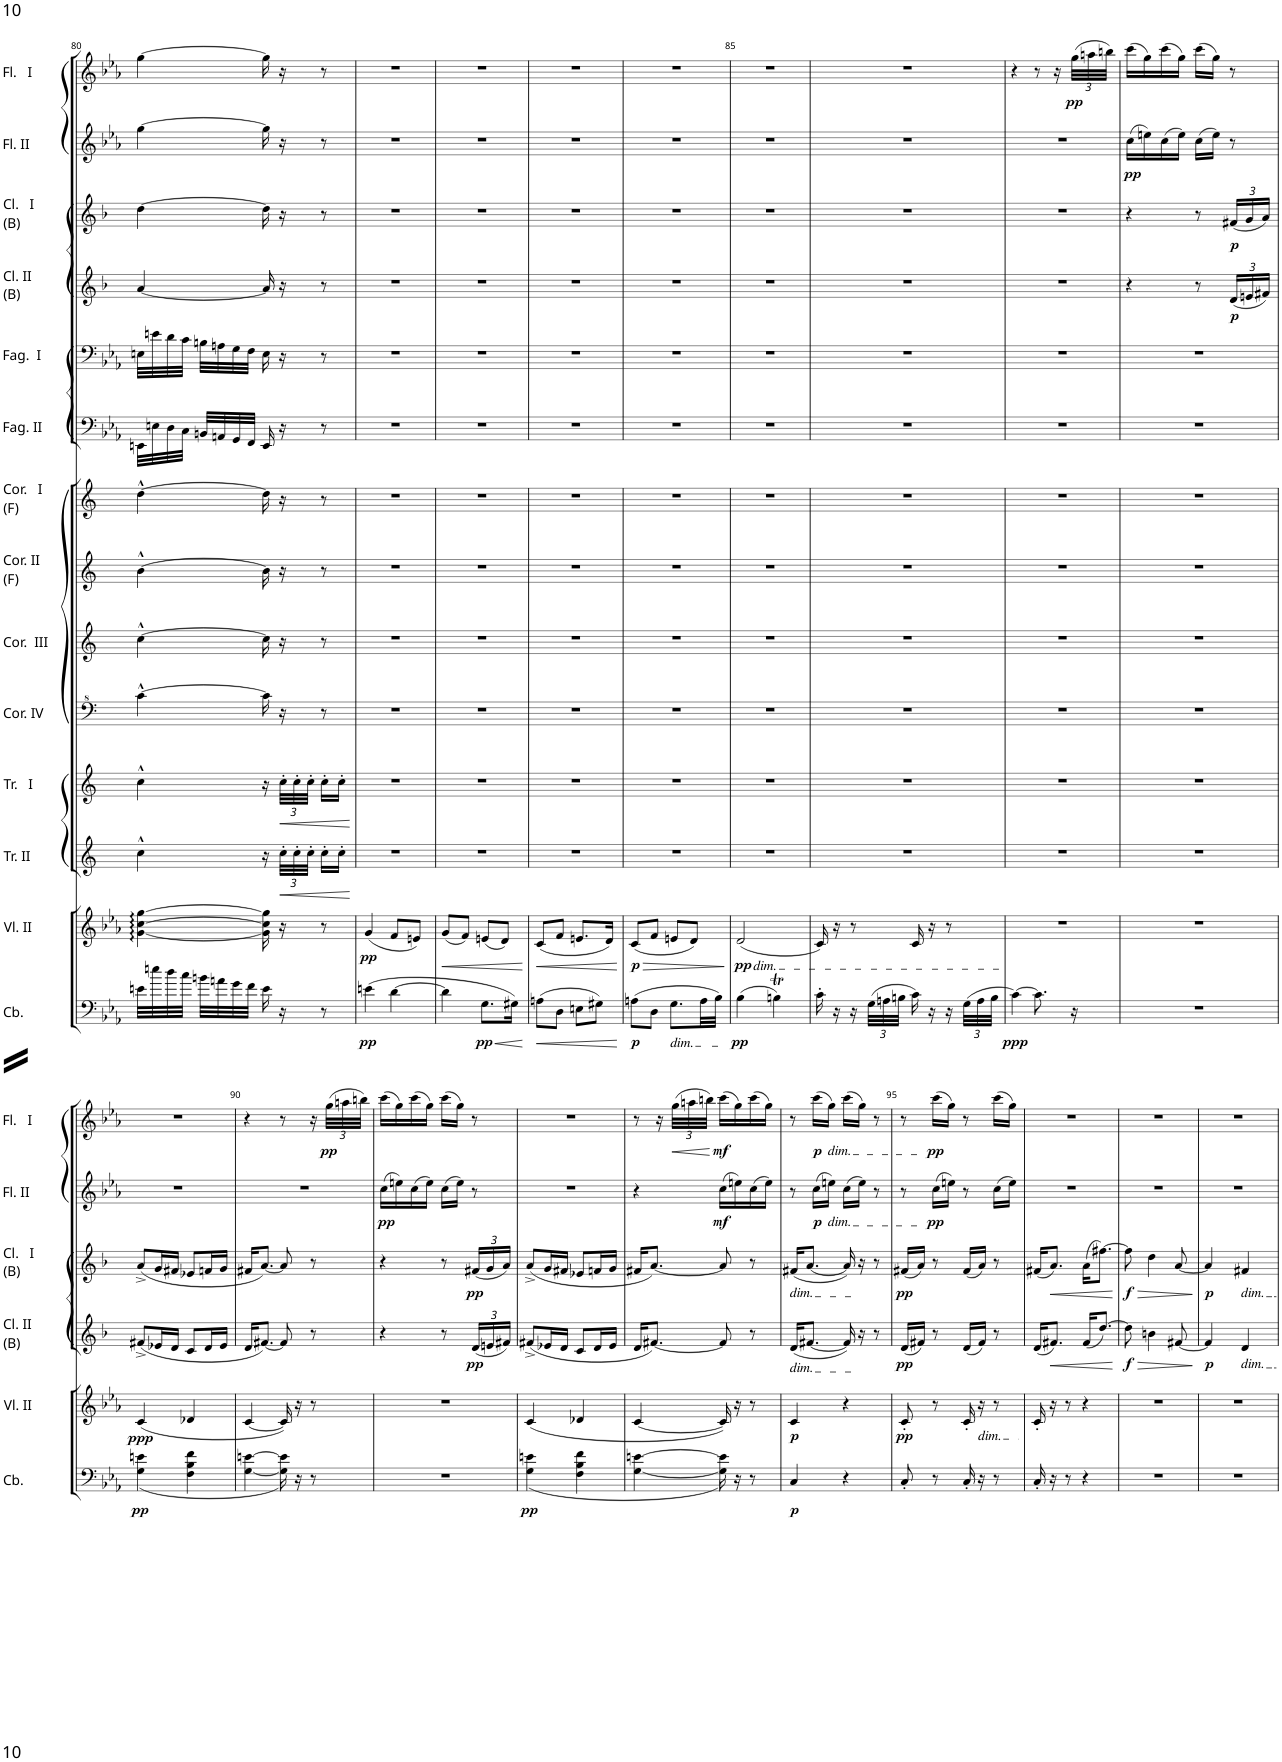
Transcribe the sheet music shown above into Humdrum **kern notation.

**kern	**dynam	**kern	**dynam	**kern	**dynam	**kern	**dynam	**kern	**kern	**kern	**kern	**kern	**kern	**kern	**dynam	**kern	**dynam	**kern	**dynam	**kern	**dynam
*part14	*part14	*part13	*part13	*part12	*part12	*part11	*part11	*part10	*part9	*part8	*part7	*part6	*part5	*part4	*part4	*part3	*part3	*part2	*part2	*part1	*part1
*staff14	*staff14	*staff13	*staff13	*staff12	*staff12	*staff11	*staff11	*staff10	*staff9	*staff8	*staff7	*staff6	*staff5	*staff4	*staff4	*staff3	*staff3	*staff2	*staff2	*staff1	*staff1
*I"Contrabassi	*	*I"Violini II	*	*I"Tromba II in Bb	*	*I"Tromba I in Bb	*	*I"Corno IV in C	*I"Corno III in C	*I"Corno II in F	*I"Corno I in F	*I"Fagotto II	*I"Fagotto I	*I"Clarinetto II in B	*	*I"Clarinetto I in B	*	*I"Flauto II	*	*I"Flauto I	*
*I'Cb.	*	*I'Vl. II	*	*I'Tr. II	*	*I'Tr.   I	*	*I'Cor. IV	*I'Cor.  III	*I'Cor. II (F)	*I'Cor.   I (F)	*I'Fag. II	*I'Fag.  I	*I'Cl. II (B)	*	*I'Cl.   I (B)	*	*I'Fl. II	*	*I'Fl.   I	*
!!LO:PB:g=z
*clefF4	*	*clefG2	*	*clefG2	*	*clefG2	*	*clefF^4	*clefG2	*clefG2	*clefG2	*clefF4	*clefF4	*clefG2	*	*clefG2	*	*clefG2	*	*clefG2	*
*Trd7c12	*	*	*	*	*	*Trd7c12	*	*Trd7c12	*Trd7c12	*Trd4c7	*Trd4c7	*	*	*Trd1c2	*	*Trd1c2	*	*	*	*	*
*k[b-e-a-]	*	*k[b-e-a-]	*	*k[]	*	*k[]	*	*k[]	*k[]	*k[]	*k[]	*k[b-e-a-]	*k[b-e-a-]	*k[b-]	*	*k[b-]	*	*k[b-e-a-]	*	*k[b-e-a-]	*
*M2/4	*	*M2/4	*	*M2/4	*	*M2/4	*	*M2/4	*M2/4	*M2/4	*M2/4	*M2/4	*M2/4	*M2/4	*	*M2/4	*	*M2/4	*	*M2/4	*
=80	=80	=80	=80	=80	=80	=80	=80	=80	=80	=80	=80	=80	=80	=80	=80	=80	=80	=80	=80	=80	=80
32en\LLL	.	[4g\ [4cc\ [4gg\	.	4cc^^\	.	4cc^^\	.	[4cc^^\	[4cc^^\	[4b^^\	[4dd^^\	32EEn\LLL	32En\LLL	[4a/	.	[4dd\	.	[4gg\	.	[4gg\	.
32een\	.	.	.	.	.	.	.	.	.	.	.	32En\	32en\	.	.	.	.	.	.	.	.
32dd\	.	.	.	.	.	.	.	.	.	.	.	32D\	32d\	.	.	.	.	.	.	.	.
32cc\JJJ	.	.	.	.	.	.	.	.	.	.	.	32C\JJJ	32c\JJJ	.	.	.	.	.	.	.	.
32bn\LLL	.	.	.	.	.	.	.	.	.	.	.	32BBn/LLL	32Bn\LLL	.	.	.	.	.	.	.	.
32an\	.	.	.	.	.	.	.	.	.	.	.	32AAn/	32An\	.	.	.	.	.	.	.	.
32g\	.	.	.	.	.	.	.	.	.	.	.	32GG/	32G\	.	.	.	.	.	.	.	.
32f\JJJ	.	.	.	.	.	.	.	.	.	.	.	32FF/JJJ	32F\JJJ	.	.	.	.	.	.	.	.
16e\	.	16g\] 16cc\] 16gg\]	.	16r	.	16r	.	16cc\]	16cc\]	16b\]	16dd\]	16EE/	16E\	16a/]	.	16dd\]	.	16gg\]	.	16gg\]	.
*	*	*	*	*Xbrackettup	*	*	*	*	*	*	*	*	*	*	*	*	*	*	*	*	*
!	!	!	!	!	!LO:HP:b	!	!	!	!	!	!	!	!	!	!	!	!	!	!	!	!
*	*	*	*	*	*	*Xbrackettup	*	*	*	*	*	*	*	*	*	*	*	*	*	*	*
!	!	!	!	!	!	!	!LO:HP:b	!	!	!	!	!	!	!	!	!	!	!	!	!	!
16r	.	16r	.	48cc'\LLL	<	48cc'\LLL	<	16r	16r	16r	16r	16r	16r	16r	.	16r	.	16r	.	16r	.
.	.	.	.	48cc'\	.	48cc'\	.	.	.	.	.	.	.	.	.	.	.	.	.	.	.
.	.	.	.	48cc'\JJJ	.	48cc'\JJJ	.	.	.	.	.	.	.	.	.	.	.	.	.	.	.
8r	.	8r	.	16cc'\LL	.	16cc'\LL	.	8r	8r	8r	8r	8r	8r	8r	.	8r	.	8r	.	8r	.
.	.	.	.	16cc'\JJ	.	16cc'\JJ	.	.	.	.	.	.	.	.	.	.	.	.	.	.	.
.	.	.	.	.	[	.	[	.	.	.	.	.	.	.	.	.	.	.	.	.	.
=81	=81	=81	=81	=81	=81	=81	=81	=81	=81	=81	=81	=81	=81	=81	=81	=81	=81	=81	=81	=81	=81
!	!LO:DY:b	!	!LO:DY:b	!	!	!	!	!	!	!	!	!	!	!	!	!	!	!	!	!	!
(4en\	pp	(4g/	pp	2r	.	2r	.	2r	2r	2r	2r	2r	2r	2r	.	2r	.	2r	.	2r	.
[4d\	.	8f/L	.	.	.	.	.	.	.	.	.	.	.	.	.	.	.	.	.	.	.
.	.	8en/J)	.	.	.	.	.	.	.	.	.	.	.	.	.	.	.	.	.	.	.
=82	=82	=82	=82	=82	=82	=82	=82	=82	=82	=82	=82	=82	=82	=82	=82	=82	=82	=82	=82	=82	=82
!	!	!	!LO:HP:b	!	!	!	!	!	!	!	!	!	!	!	!	!	!	!	!	!	!
4d\]	.	(8g/L	<	2r	.	2r	.	2r	2r	2r	2r	2r	2r	2r	.	2r	.	2r	.	2r	.
.	.	8f/J)	.	.	.	.	.	.	.	.	.	.	.	.	.	.	.	.	.	.	.
!	!LO:HP:b	!	!	!	!	!	!	!	!	!	!	!	!	!	!	!	!	!	!	!	!
!	!LO:DY:n=1:b	!	!	!	!	!	!	!	!	!	!	!	!	!	!	!	!	!	!	!	!
8.G\L	< pp	(8en/L	.	.	.	.	.	.	.	.	.	.	.	.	.	.	.	.	.	.	.
.	.	8d/J)	.	.	.	.	.	.	.	.	.	.	.	.	.	.	.	.	.	.	.
16G#X\Jk)	.	.	.	.	.	.	.	.	.	.	.	.	.	.	.	.	.	.	.	.	.
.	[	.	[	.	.	.	.	.	.	.	.	.	.	.	.	.	.	.	.	.	.
=83	=83	=83	=83	=83	=83	=83	=83	=83	=83	=83	=83	=83	=83	=83	=83	=83	=83	=83	=83	=83	=83
!	!LO:HP:b	!	!LO:HP:b	!	!	!	!	!	!	!	!	!	!	!	!	!	!	!	!	!	!
(8An\L	<	(8c/L	<	2r	.	2r	.	2r	2r	2r	2r	2r	2r	2r	.	2r	.	2r	.	2r	.
8D\J	.	8f/J	.	.	.	.	.	.	.	.	.	.	.	.	.	.	.	.	.	.	.
8En\L	.	8.en/L	.	.	.	.	.	.	.	.	.	.	.	.	.	.	.	.	.	.	.
8G#X\J)	.	.	.	.	.	.	.	.	.	.	.	.	.	.	.	.	.	.	.	.	.
.	.	16d/Jk)	.	.	.	.	.	.	.	.	.	.	.	.	.	.	.	.	.	.	.
.	[	.	[	.	.	.	.	.	.	.	.	.	.	.	.	.	.	.	.	.	.
=84	=84	=84	=84	=84	=84	=84	=84	=84	=84	=84	=84	=84	=84	=84	=84	=84	=84	=84	=84	=84	=84
!	!LO:DY:b	!	!LO:HP:b	!	!	!	!	!	!	!	!	!	!	!	!	!	!	!	!	!	!
!	!	!	!LO:DY:n=1:b	!	!	!	!	!	!	!	!	!	!	!	!	!	!	!	!	!	!
(>8An\L	p	(8c/L	> p	2r	.	2r	.	2r	2r	2r	2r	2r	2r	2r	.	2r	.	2r	.	2r	.
8D\J	.	8f/J	.	.	.	.	.	.	.	.	.	.	.	.	.	.	.	.	.	.	.
!LO:TX:b:i:t=dim.	!	!	!	!	!	!	!	!	!	!	!	!	!	!	!	!	!	!	!	!	!
8.G\L	.	8en/L	.	.	.	.	.	.	.	.	.	.	.	.	.	.	.	.	.	.	.
.	.	8d/J)	.	.	.	.	.	.	.	.	.	.	.	.	.	.	.	.	.	.	.
32A\LL	.	.	.	.	.	.	.	.	.	.	.	.	.	.	.	.	.	.	.	.	.
32B-\JJJ)	.	.	.	.	.	.	.	.	.	.	.	.	.	.	.	.	.	.	.	.	.
.	.	.	]	.	.	.	.	.	.	.	.	.	.	.	.	.	.	.	.	.	.
=85	=85	=85	=85	=85	=85	=85	=85	=85	=85	=85	=85	=85	=85	=85	=85	=85	=85	=85	=85	=85	=85
!	!	!LO:TX:b:i:t=dim.	!	!	!	!	!	!	!	!	!	!	!	!	!	!	!	!	!	!	!
!	!LO:DY:b	!	!LO:DY:b	!	!	!	!	!	!	!	!	!	!	!	!	!	!	!	!	!	!
(4B-\	pp	(2d/	pp	2r	.	2r	.	2r	2r	2r	2r	2r	2r	2r	.	2r	.	2r	.	2r	.
4Bnt\)	.	.	.	.	.	.	.	.	.	.	.	.	.	.	.	.	.	.	.	.	.
=86	=86	=86	=86	=86	=86	=86	=86	=86	=86	=86	=86	=86	=86	=86	=86	=86	=86	=86	=86	=86	=86
16c'\	.	16c/)	.	2r	.	2r	.	2r	2r	2r	2r	2r	2r	2r	.	2r	.	2r	.	2r	.
16r	.	16r	.	.	.	.	.	.	.	.	.	.	.	.	.	.	.	.	.	.	.
16r	.	8r	.	.	.	.	.	.	.	.	.	.	.	.	.	.	.	.	.	.	.
*Xbrackettup	*	*	*	*	*	*	*	*	*	*	*	*	*	*	*	*	*	*	*	*	*
(48G\LLL	.	.	.	.	.	.	.	.	.	.	.	.	.	.	.	.	.	.	.	.	.
48An\	.	.	.	.	.	.	.	.	.	.	.	.	.	.	.	.	.	.	.	.	.
48Bn\JJJ	.	.	.	.	.	.	.	.	.	.	.	.	.	.	.	.	.	.	.	.	.
16c\)	.	16c/	.	.	.	.	.	.	.	.	.	.	.	.	.	.	.	.	.	.	.
16r	.	16r	.	.	.	.	.	.	.	.	.	.	.	.	.	.	.	.	.	.	.
16r	.	8r	.	.	.	.	.	.	.	.	.	.	.	.	.	.	.	.	.	.	.
(48G\LLL	.	.	.	.	.	.	.	.	.	.	.	.	.	.	.	.	.	.	.	.	.
48A\	.	.	.	.	.	.	.	.	.	.	.	.	.	.	.	.	.	.	.	.	.
48B\JJJ	.	.	.	.	.	.	.	.	.	.	.	.	.	.	.	.	.	.	.	.	.
=87	=87	=87	=87	=87	=87	=87	=87	=87	=87	=87	=87	=87	=87	=87	=87	=87	=87	=87	=87	=87	=87
!	!LO:DY:b	!	!	!	!	!	!	!	!	!	!	!	!	!	!	!	!	!	!	!	!
[4c\)	ppp	2r	.	2r	.	2r	.	2r	2r	2r	2r	2r	2r	2r	.	2r	.	2r	.	4r	.
8.c\]	.	.	.	.	.	.	.	.	.	.	.	.	.	.	.	.	.	.	.	8r	.
.	.	.	.	.	.	.	.	.	.	.	.	.	.	.	.	.	.	.	.	16r	.
*	*	*	*	*	*	*	*	*	*	*	*	*	*	*	*	*	*	*	*	*Xbrackettup	*
!	!	!	!	!	!	!	!	!	!	!	!	!	!	!	!	!	!	!	!	!	!LO:DY:b
16r	.	.	.	.	.	.	.	.	.	.	.	.	.	.	.	.	.	.	.	(48gg\LLL	pp
.	.	.	.	.	.	.	.	.	.	.	.	.	.	.	.	.	.	.	.	48aan\	.
.	.	.	.	.	.	.	.	.	.	.	.	.	.	.	.	.	.	.	.	48bbn\JJJ)	.
=88	=88	=88	=88	=88	=88	=88	=88	=88	=88	=88	=88	=88	=88	=88	=88	=88	=88	=88	=88	=88	=88
!	!	!	!	!	!	!	!	!	!	!	!	!	!	!	!	!	!	!	!LO:DY:b	!	!
2r	.	2r	.	2r	.	2r	.	2r	2r	2r	2r	2r	2r	4r	.	4r	.	(16cc\LL	pp	(16ccc\LL	.
.	.	.	.	.	.	.	.	.	.	.	.	.	.	.	.	.	.	16een\)	.	16gg\)	.
.	.	.	.	.	.	.	.	.	.	.	.	.	.	.	.	.	.	(16cc\	.	(16ccc\	.
.	.	.	.	.	.	.	.	.	.	.	.	.	.	.	.	.	.	16ee\JJ)	.	16gg\JJ)	.
.	.	.	.	.	.	.	.	.	.	.	.	.	.	8r	.	8r	.	(16cc\LL	.	(16ccc\LL	.
.	.	.	.	.	.	.	.	.	.	.	.	.	.	.	.	.	.	16ee\JJ)	.	16gg\JJ)	.
*	*	*	*	*	*	*	*	*	*	*	*	*	*	*Xbrackettup	*	*Xbrackettup	*	*	*	*	*
!	!	!	!	!	!	!	!	!	!	!	!	!	!	!	!LO:DY:b	!	!LO:DY:b	!	!	!	!
.	.	.	.	.	.	.	.	.	.	.	.	.	.	(24d/LL	p	(24f#X/LL	p	8r	.	8r	.
.	.	.	.	.	.	.	.	.	.	.	.	.	.	24en/	.	24g/	.	.	.	.	.
.	.	.	.	.	.	.	.	.	.	.	.	.	.	24f#X/JJ)	.	24a/JJ)	.	.	.	.	.
!!LO:LB:g=z
=89	=89	=89	=89	=89	=89	=89	=89	=89	=89	=89	=89	=89	=89	=89	=89	=89	=89	=89	=89	=89	=89
!	!LO:DY:b	!	!LO:DY:b	!	!	!	!	!	!	!	!	!	!	!	!	!	!	!	!	!	!
(<4G\ 4en\	pp	(4c/	ppp	2r	.	2r	.	2r	2r	2r	2r	2r	2r	(8f#X^/L	.	(8a^/L	.	2r	.	2r	.
.	.	.	.	.	.	.	.	.	.	.	.	.	.	16e-X/L	.	16g/L	.	.	.	.	.
.	.	.	.	.	.	.	.	.	.	.	.	.	.	16d/JJ	.	16f#X/JJ	.	.	.	.	.
4F\ 4B-\ 4f\	.	4d-X/	.	.	.	.	.	.	.	.	.	.	.	8c/L	.	8e-X/L	.	.	.	.	.
.	.	.	.	.	.	.	.	.	.	.	.	.	.	16d/L	.	16fn/L	.	.	.	.	.
.	.	.	.	.	.	.	.	.	.	.	.	.	.	16e-/JJ	.	16g/JJ	.	.	.	.	.
=90	=90	=90	=90	=90	=90	=90	=90	=90	=90	=90	=90	=90	=90	=90	=90	=90	=90	=90	=90	=90	=90
[4G\ [4en\	.	[4c/	.	2r	.	2r	.	2r	2r	2r	2r	2r	2r	16d/KL	.	16f#X/KL	.	2r	.	4r	.
.	.	.	.	.	.	.	.	.	.	.	.	.	.	[8.f#X/J)	.	[8.a/J)	.	.	.	.	.
16G\] 16e\])	.	16c/])	.	.	.	.	.	.	.	.	.	.	.	8f#/]	.	8a/]	.	.	.	8r	.
16r	.	16r	.	.	.	.	.	.	.	.	.	.	.	.	.	.	.	.	.	.	.
8r	.	8r	.	.	.	.	.	.	.	.	.	.	.	8r	.	8r	.	.	.	16r	.
!	!	!	!	!	!	!	!	!	!	!	!	!	!	!	!	!	!	!	!	!	!LO:DY:b
.	.	.	.	.	.	.	.	.	.	.	.	.	.	.	.	.	.	.	.	(48gg\LLL	pp
.	.	.	.	.	.	.	.	.	.	.	.	.	.	.	.	.	.	.	.	48aan\	.
.	.	.	.	.	.	.	.	.	.	.	.	.	.	.	.	.	.	.	.	48bbn\JJJ)	.
=91	=91	=91	=91	=91	=91	=91	=91	=91	=91	=91	=91	=91	=91	=91	=91	=91	=91	=91	=91	=91	=91
!	!	!	!	!	!	!	!	!	!	!	!	!	!	!	!	!	!	!	!LO:DY:b	!	!
2r	.	2r	.	2r	.	2r	.	2r	2r	2r	2r	2r	2r	4r	.	4r	.	(16cc\LL	pp	(16ccc\LL	.
.	.	.	.	.	.	.	.	.	.	.	.	.	.	.	.	.	.	16een\)	.	16gg\)	.
.	.	.	.	.	.	.	.	.	.	.	.	.	.	.	.	.	.	(16cc\	.	(16ccc\	.
.	.	.	.	.	.	.	.	.	.	.	.	.	.	.	.	.	.	16ee\JJ)	.	16gg\JJ)	.
.	.	.	.	.	.	.	.	.	.	.	.	.	.	8r	.	8r	.	(16cc\LL	.	(16ccc\LL	.
.	.	.	.	.	.	.	.	.	.	.	.	.	.	.	.	.	.	16ee\JJ)	.	16gg\JJ)	.
!	!	!	!	!	!	!	!	!	!	!	!	!	!	!	!LO:DY:b	!	!LO:DY:b	!	!	!	!
.	.	.	.	.	.	.	.	.	.	.	.	.	.	(24d/LL	pp	(24f#X/LL	pp	8r	.	8r	.
.	.	.	.	.	.	.	.	.	.	.	.	.	.	24en/	.	24g/	.	.	.	.	.
.	.	.	.	.	.	.	.	.	.	.	.	.	.	24f#X/JJ)	.	24a/JJ)	.	.	.	.	.
=92	=92	=92	=92	=92	=92	=92	=92	=92	=92	=92	=92	=92	=92	=92	=92	=92	=92	=92	=92	=92	=92
!	!LO:DY:b	!	!	!	!	!	!	!	!	!	!	!	!	!	!	!	!	!	!	!	!
(<4G\ 4en\	pp	(4c/	.	2r	.	2r	.	2r	2r	2r	2r	2r	2r	(8f#X^/L	.	(8a^/L	.	2r	.	2r	.
.	.	.	.	.	.	.	.	.	.	.	.	.	.	16e-X/L	.	16g/L	.	.	.	.	.
.	.	.	.	.	.	.	.	.	.	.	.	.	.	16d/JJ	.	16f#X/JJ	.	.	.	.	.
4F\ 4B-\ 4f\	.	4d-X/	.	.	.	.	.	.	.	.	.	.	.	8c/L	.	8e-X/L	.	.	.	.	.
.	.	.	.	.	.	.	.	.	.	.	.	.	.	16d/L	.	16fn/L	.	.	.	.	.
.	.	.	.	.	.	.	.	.	.	.	.	.	.	16e-/JJ	.	16g/JJ	.	.	.	.	.
=93	=93	=93	=93	=93	=93	=93	=93	=93	=93	=93	=93	=93	=93	=93	=93	=93	=93	=93	=93	=93	=93
[4G\ [4en\	.	[4c/	.	2r	.	2r	.	2r	2r	2r	2r	2r	2r	16d/KL	.	16f#X/KL	.	4r	.	8r	.
.	.	.	.	.	.	.	.	.	.	.	.	.	.	[8.f#X/J)	.	[8.a/J)	.	.	.	.	.
.	.	.	.	.	.	.	.	.	.	.	.	.	.	.	.	.	.	.	.	16r	.
!	!	!	!	!	!	!	!	!	!	!	!	!	!	!	!	!	!	!	!	!	!LO:HP:b
.	.	.	.	.	.	.	.	.	.	.	.	.	.	.	.	.	.	.	.	(48gg\LLL	<
.	.	.	.	.	.	.	.	.	.	.	.	.	.	.	.	.	.	.	.	48aan\	.
.	.	.	.	.	.	.	.	.	.	.	.	.	.	.	.	.	.	.	.	48bbn\JJJ)	.
!	!	!	!	!	!	!	!	!	!	!	!	!	!	!	!	!	!	!	!LO:DY:b	!	!LO:DY:n=1:b
16G\] 16e\])	.	16c/])	.	.	.	.	.	.	.	.	.	.	.	8f#/]	.	8a/]	.	(16cc\LL	mf	(16ccc\LL	[ mf
16r	.	16r	.	.	.	.	.	.	.	.	.	.	.	.	.	.	.	16een\)	.	16gg\)	.
8r	.	8r	.	.	.	.	.	.	.	.	.	.	.	8r	.	8r	.	(16cc\	.	(16ccc\	.
.	.	.	.	.	.	.	.	.	.	.	.	.	.	.	.	.	.	16ee\JJ)	.	16gg\JJ)	.
=94	=94	=94	=94	=94	=94	=94	=94	=94	=94	=94	=94	=94	=94	=94	=94	=94	=94	=94	=94	=94	=94
!	!	!	!	!	!	!	!	!	!	!	!	!	!	!	!	!LO:TX:b:i:t=dim.	!	!	!	!	!
!	!	!	!	!	!	!	!	!	!	!	!	!	!	!LO:TX:b:i:t=dim.	!	!	!	!	!	!	!
!	!LO:DY:b	!	!LO:DY:b	!	!	!	!	!	!	!	!	!	!	!	!	!	!	!	!	!	!
4C/	p	4c/	p	2r	.	2r	.	2r	2r	2r	2r	2r	2r	(16d/KL	.	(16f#X/KL	.	8r	.	8r	.
.	.	.	.	.	.	.	.	.	.	.	.	.	.	[8.f#X/J	.	[8.a/J	.	.	.	.	.
!	!	!	!	!	!	!	!	!	!	!	!	!	!	!	!	!	!	!	!LO:DY:b	!	!LO:DY:b
.	.	.	.	.	.	.	.	.	.	.	.	.	.	.	.	.	.	(16cc\LL	p	(16ccc\LL	p
!	!	!	!	!	!	!	!	!	!	!	!	!	!	!	!	!	!	!	!	!LO:TX:b:i:t=dim.	!
!	!	!	!	!	!	!	!	!	!	!	!	!	!	!	!	!	!	!LO:TX:b:i:t=dim.	!	!	!
.	.	.	.	.	.	.	.	.	.	.	.	.	.	.	.	.	.	16een\JJ)	.	16gg\JJ)	.
4r	.	4r	.	.	.	.	.	.	.	.	.	.	.	16f#/])	.	16a/])	.	(16cc\LL	.	(16ccc\LL	.
.	.	.	.	.	.	.	.	.	.	.	.	.	.	16r	.	16r	.	16ee\JJ)	.	16gg\JJ)	.
.	.	.	.	.	.	.	.	.	.	.	.	.	.	8r	.	8r	.	8r	.	8r	.
=95	=95	=95	=95	=95	=95	=95	=95	=95	=95	=95	=95	=95	=95	=95	=95	=95	=95	=95	=95	=95	=95
!	!	!	!LO:DY:b	!	!	!	!	!	!	!	!	!	!	!	!LO:DY:b	!	!LO:DY:b	!	!	!	!
8C'/	.	8c'/	pp	2r	.	2r	.	2r	2r	2r	2r	2r	2r	(16d/LL	pp	(16f#X/LL	pp	8r	.	8r	.
.	.	.	.	.	.	.	.	.	.	.	.	.	.	16f#X/JJ)	.	16a/JJ)	.	.	.	.	.
!	!	!	!	!	!	!	!	!	!	!	!	!	!	!	!	!	!	!	!LO:DY:b	!	!LO:DY:b
8r	.	8r	.	.	.	.	.	.	.	.	.	.	.	8r	.	8r	.	(16cc\LL	pp	(16ccc\LL	pp
.	.	.	.	.	.	.	.	.	.	.	.	.	.	.	.	.	.	16een\JJ)	.	16gg\JJ)	.
16C'/	.	16c'/	.	.	.	.	.	.	.	.	.	.	.	(16d/LL	.	(16f#/LL	.	8r	.	8r	.
!	!	!LO:TX:b:i:t=dim.	!	!	!	!	!	!	!	!	!	!	!	!	!	!	!	!	!	!	!
16r	.	16r	.	.	.	.	.	.	.	.	.	.	.	16f#/JJ)	.	16a/JJ)	.	.	.	.	.
8r	.	8r	.	.	.	.	.	.	.	.	.	.	.	8r	.	8r	.	(16cc\LL	.	(16ccc\LL	.
.	.	.	.	.	.	.	.	.	.	.	.	.	.	.	.	.	.	16ee\JJ)	.	16gg\JJ)	.
=96	=96	=96	=96	=96	=96	=96	=96	=96	=96	=96	=96	=96	=96	=96	=96	=96	=96	=96	=96	=96	=96
16C'/	.	16c'/	.	2r	.	2r	.	2r	2r	2r	2r	2r	2r	(16d/KL	.	(16f#X/KL	.	2r	.	2r	.
!	!	!	!	!	!	!	!	!	!	!	!	!	!	!	!LO:HP:b	!	!LO:HP:b	!	!	!	!
16r	.	16r	.	.	.	.	.	.	.	.	.	.	.	8.f#X/J)	<	8.a/J)	<	.	.	.	.
8r	.	8r	.	.	.	.	.	.	.	.	.	.	.	.	.	.	.	.	.	.	.
4r	.	4r	.	.	.	.	.	.	.	.	.	.	.	(16f#/KL	.	(16a\KL	.	.	.	.	.
.	.	.	.	.	.	.	.	.	.	.	.	.	.	[8.dd/J)	.	[8.ff#X\J)	.	.	.	.	.
.	.	.	.	.	.	.	.	.	.	.	.	.	.	.	[	.	[	.	.	.	.
=97	=97	=97	=97	=97	=97	=97	=97	=97	=97	=97	=97	=97	=97	=97	=97	=97	=97	=97	=97	=97	=97
!	!	!	!	!	!	!	!	!	!	!	!	!	!	!	!LO:HP:b	!	!LO:HP:b	!	!	!	!
!	!	!	!	!	!	!	!	!	!	!	!	!	!	!	!LO:DY:n=1:b	!	!LO:DY:n=1:b	!	!	!	!
2r	.	2r	.	2r	.	2r	.	2r	2r	2r	2r	2r	2r	8dd\]	> f	8ff#\]	> f	2r	.	2r	.
.	.	.	.	.	.	.	.	.	.	.	.	.	.	4bn\	.	4dd\	.	.	.	.	.
.	.	.	.	.	.	.	.	.	.	.	.	.	.	[8f#X/	.	[8a/	.	.	.	.	.
.	.	.	.	.	.	.	.	.	.	.	.	.	.	.	]	.	]	.	.	.	.
=98	=98	=98	=98	=98	=98	=98	=98	=98	=98	=98	=98	=98	=98	=98	=98	=98	=98	=98	=98	=98	=98
!	!	!	!	!	!	!	!	!	!	!	!	!	!	!	!LO:DY:b	!	!LO:DY:b	!	!	!	!
2r	.	2r	.	2r	.	2r	.	2r	2r	2r	2r	2r	2r	4f#/]	p	4a/]	p	2r	.	2r	.
!	!	!	!	!	!	!	!	!	!	!	!	!	!	!	!	!LO:TX:b:i:t=dim.	!	!	!	!	!
!	!	!	!	!	!	!	!	!	!	!	!	!	!	!LO:TX:b:i:t=dim.	!	!	!	!	!	!	!
.	.	.	.	.	.	.	.	.	.	.	.	.	.	4d/	.	4f#X/	.	.	.	.	.
=	=	=	=	=	=	=	=	=	=	=	=	=	=	=	=	=	=	=	=	=	=
*-	*-	*-	*-	*-	*-	*-	*-	*-	*-	*-	*-	*-	*-	*-	*-	*-	*-	*-	*-	*-	*-
